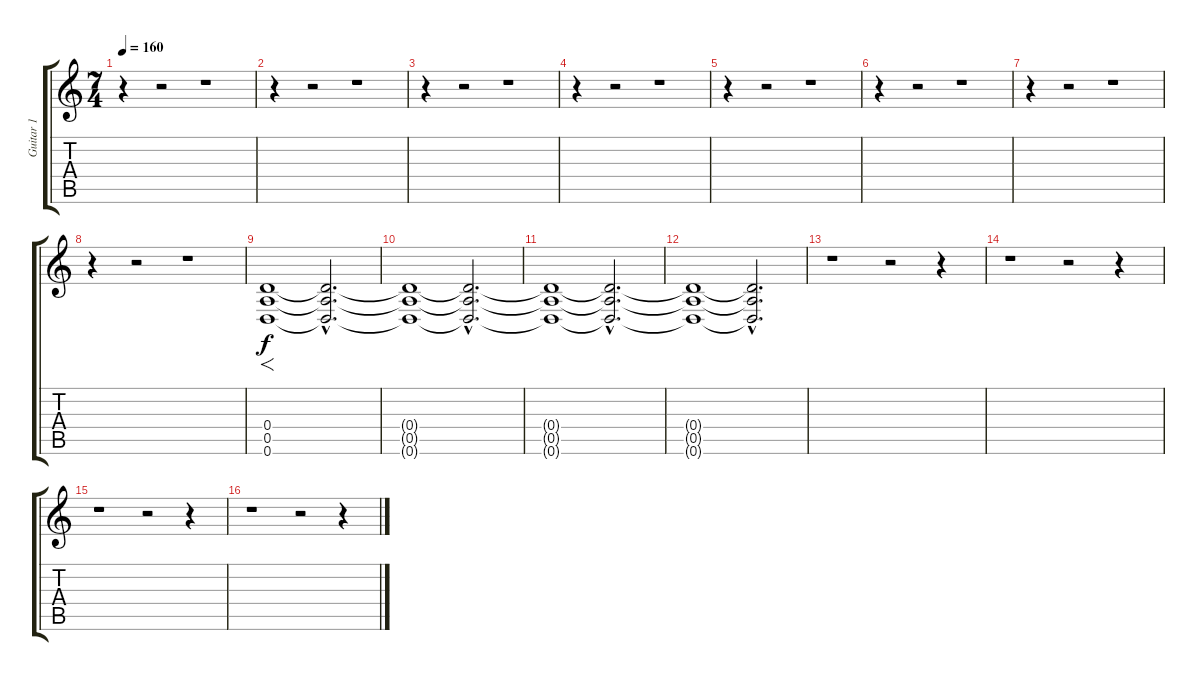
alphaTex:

\track ("Guitar 1" "Guitar 1") {instrument overdrivenguitar}
\staff {score tabs}
\tuning (E4 B3 G3 D3 A2 D2) {hide}
\ts (7 4)
\tempo 160
\clef g2
\ks c
r.4{dy f instrument overdrivenguitar} r.2 r.1 |
r.4 r.2 r.1 |
r.4 r.2 r.1 |
r.4 r.2 r.1 |
r.4 r.2 r.1 |
r.4 r.2 r.1 |
r.4 r.2 r.1 |
r.4 r.2 r.1 |
(0.4 0.5 0.6).1{f} (0.4{hac t} 0.5{hac t} 0.6{hac t}).2{d} |
(0.4{t} 0.5{t} 0.6{t}).1 (0.4{hac t} 0.5{hac t} 0.6{hac t}).2{d} |
(0.4{t} 0.5{t} 0.6{t}).1 (0.4{hac t} 0.5{hac t} 0.6{hac t}).2{d} |
(0.4{t} 0.5{t} 0.6{t}).1 (0.4{hac t} 0.5{hac t} 0.6{hac t}).2{d} |
r.1 r.2 r.4 |
r.1 r.2 r.4 |
r.1 r.2 r.4 |
r.1 r.2 r.4
